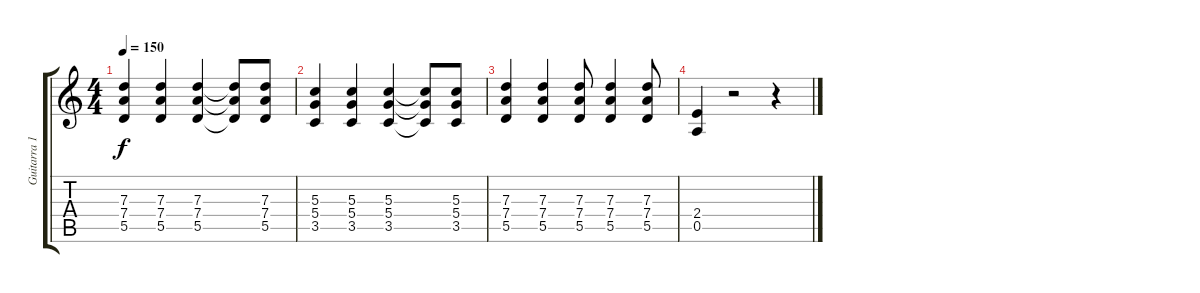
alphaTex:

\track ("Guitarra 1" "Guitarra 1") {instrument distortionguitar}
\staff {score tabs}
\tuning (E4 B3 G3 D3 A2 E2) {hide}
\ts (4 4)
\tempo 150
\clef g2
\ks c
(7.3 7.4 5.5).4{dy f} (7.3 7.4 5.5).4 (7.3 7.4 5.5).4 (7.3{t} 7.4{t} 5.5{t}).8 (7.3 7.4 5.5).8 |
(5.3 5.4 3.5).4 (5.3 5.4 3.5).4 (5.3 5.4 3.5).4 (5.3{t} 5.4{t} 3.5{t}).8 (5.3 5.4 3.5).8 |
(7.3 7.4 5.5).4 (7.3 7.4 5.5).4 (7.3 7.4 5.5).8 (7.3 7.4 5.5).4 (7.3 7.4 5.5).8 |
(2.4 0.5).4 r.2 r.4
